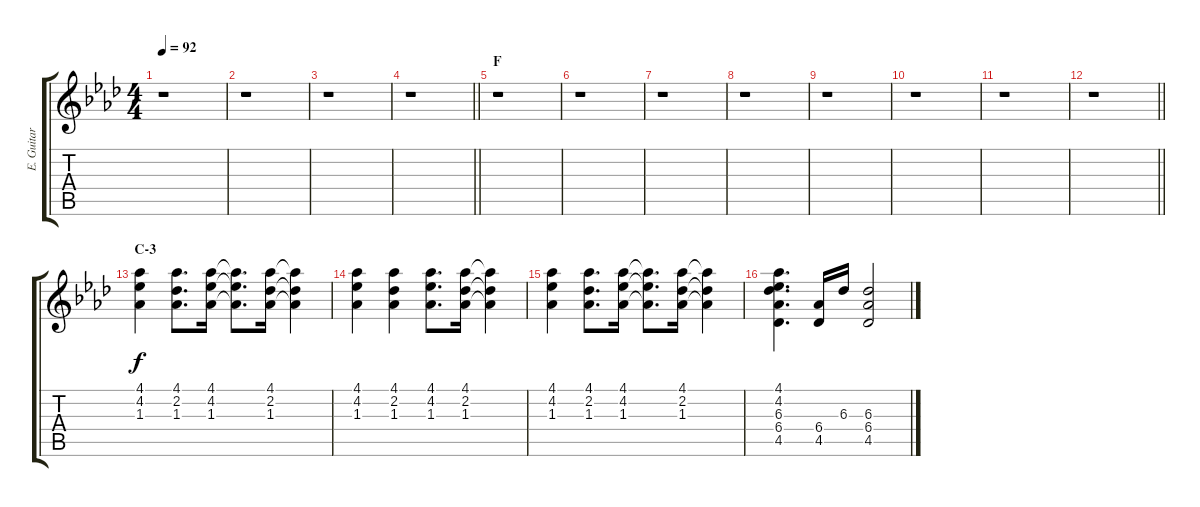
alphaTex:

\track ("E. Guitar I" "E. Guitar ") {instrument overdrivenguitar}
\staff {score tabs}
\tuning (E4 B3 G3 D3 A2 E2) {hide}
\ts (4 4)
\tempo 92
\clef g2
\ks ab
r.1{dy f} |
r.1 |
r.1 |
\barLineRight lightlight
r.1 |
\section ("" "F")
r.1 |
r.1 |
r.1 |
r.1 |
r.1 |
r.1 |
r.1 |
\barLineRight lightlight
r.1 |
\section ("" "C-3")
(4.1 4.2 1.3).4 (4.1 2.2 1.3).8{d} (4.1 4.2 1.3).16 (4.1{t} 4.2{t} 1.3{t}).8{d} (4.1 2.2 1.3).16 (4.1{t} 2.2{t} 1.3{t}).4 |
(4.1 4.2 1.3).4 (4.1 2.2 1.3).4 (4.1 4.2 1.3).8{d} (4.1 2.2 1.3).16 (4.1{t} 2.2{t} 1.3{t}).4 |
(4.1 4.2 1.3).4 (4.1 2.2 1.3).8{d} (4.1 4.2 1.3).16 (4.1{t} 4.2{t} 1.3{t}).8{d} (4.1 2.2 1.3).16 (4.1{t} 2.2{t} 1.3{t}).4 |
(4.1 4.2 6.3 6.4 4.5).4{d} (6.4 4.5).16 6.3.16 (6.3 6.4 4.5).2
